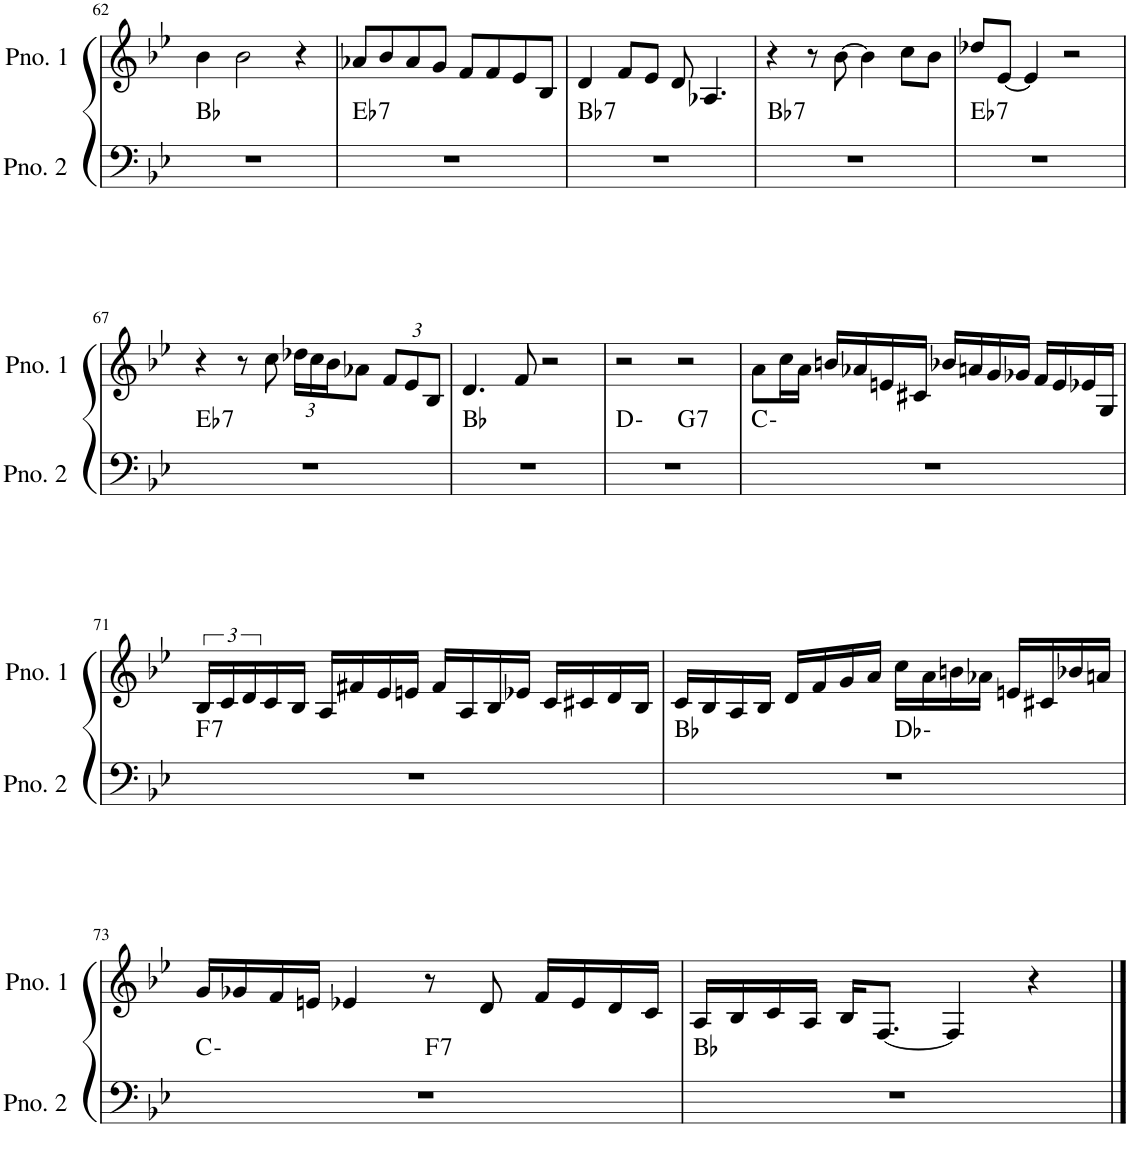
**kern	**harte	**kern
*part2	*part2	*part1
*staff2	*	*staff1
*I"ピアノ 2	*	*I"ピアノ 1
!!LO:PB:g=z
*clefF4	*	*clefG2
*k[b-e-]	*	*k[b-e-]
*M4/4	*	*M4/4
=62	=62	=62
1r	Bb:maj	4b-\
.	.	2b-\
.	.	4r
=63	=63	=63
!	!LO:H:kt=7	!
1r	Eb:7	8a-X/L
.	.	8b-/
.	.	8a-/
.	.	8g/J
.	.	8f/L
.	.	8f/
.	.	8e-/
.	.	8B-/J
=64	=64	=64
!	!LO:H:kt=7	!
1r	Bb:7	4d/
.	.	8f/L
.	.	8e-/J
.	.	8d/
.	.	4.A-X/
=65	=65	=65
!	!LO:H:kt=7	!
1r	Bb:7	4r
.	.	8r
.	.	[8b-\
.	.	4b-\]
.	.	8cc\L
.	.	8b-\J
=66	=66	=66
!	!LO:H:kt=7	!
1r	Eb:7	8dd-X/L
.	.	[8e-/J
.	.	4e-/]
.	.	2r
!!LO:LB:g=z
=67	=67	=67
!	!LO:H:kt=7	!
1r	Eb:7	4r
.	.	8r
.	.	8cc\
*	*	*Xbrackettup
.	.	24dd-X\LL
.	.	24cc\
.	.	24b-\J
.	.	8a-X\J
.	.	12f/L
.	.	12e-/
.	.	12B-/J
=68	=68	=68
1r	Bb:maj	4.d/
.	.	8f/
.	.	2r
=69	=69	=69
*^	*	*
1r	2ryy	D:min	2r
!	!	!LO:H:kt=7	!
.	2ryy	G:7	2r
*v	*v	*	*
=70	=70	=70
1r	C:min	8a\L
.	.	16cc\L
.	.	16a\JJ
.	.	16bn/LL
.	.	16a-X/
.	.	16en/
.	.	16c#X/JJ
.	.	16b-X/LL
.	.	16an/
.	.	16g/
.	.	16g-X/JJ
.	.	16f/LL
.	.	16e/
.	.	16e-X/
.	.	16G/JJ
!!LO:LB:g=z
=71	=71	=71
*	*	*brackettup
!	!LO:H:kt=7	!
1r	F:7	24B-/LL
.	.	24c/
.	.	24d/
.	.	16c/
.	.	16B-/JJ
.	.	16A/LL
.	.	16f#X/
.	.	16e-/
.	.	16en/JJ
.	.	16f#/LL
.	.	16A/
.	.	16B-/
.	.	16e-X/JJ
.	.	16c/LL
.	.	16c#X/
.	.	16d/
.	.	16B-/JJ
=72	=72	=72
*^	*	*
1r	2ryy	Bb:maj	16c/LL
.	.	.	16B-/
.	.	.	16A/
.	.	.	16B-/JJ
.	.	.	16d/LL
.	.	.	16f/
.	.	.	16g/
.	.	.	16a/JJ
.	2ryy	Db:min	16cc\LL
.	.	.	16a\
.	.	.	16bn\
.	.	.	16a-X\JJ
.	.	.	16en/LL
.	.	.	16c#X/
.	.	.	16b-X/
.	.	.	16an/JJ
!!LO:LB:g=z
=73	=73	=73	=73
1r	2ryy	C:min	16g/LL
.	.	.	16g-X/
.	.	.	16f/
.	.	.	16en/JJ
.	.	.	4e-X/
!	!	!LO:H:kt=7	!
.	2ryy	F:7	8r
.	.	.	8d/
.	.	.	16f/LL
.	.	.	16e-/
.	.	.	16d/
.	.	.	16c/JJ
*v	*v	*	*
=74	=74	=74
1r	Bb:maj	16A/LL
.	.	16B-/
.	.	16c/
.	.	16A/JJ
.	.	16B-/KL
.	.	[8.F/J
.	.	4F/]
.	.	4r
==	==	==
*-	*-	*-
